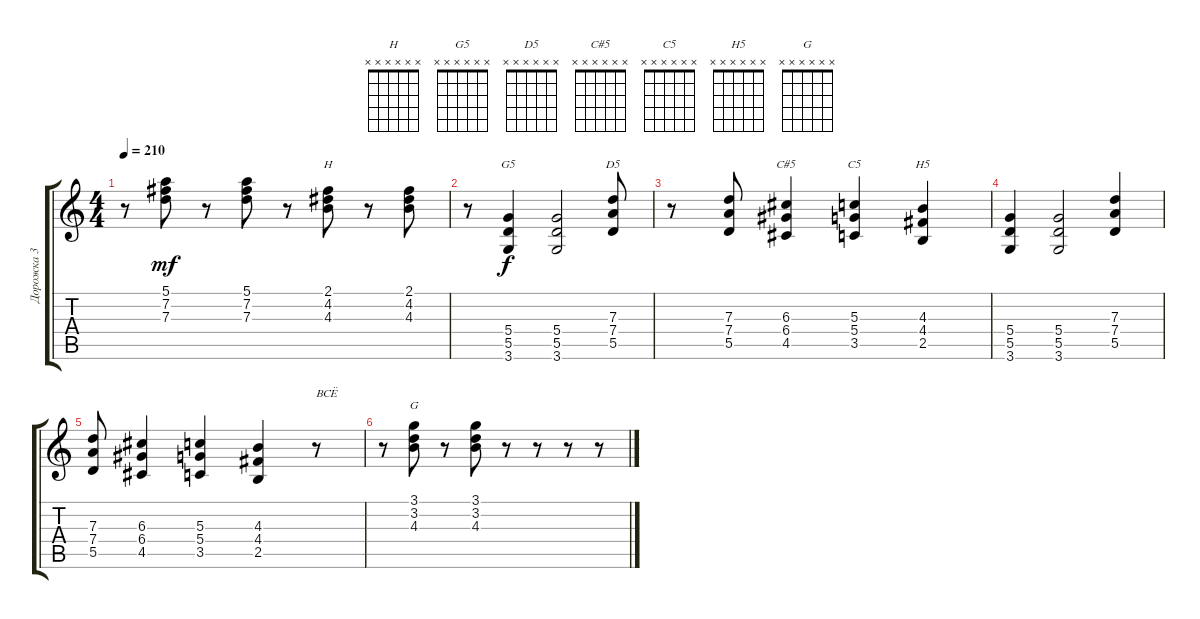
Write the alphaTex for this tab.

\track ("Дорожка 3" "Дорожка 3") {instrument acousticguitarsteel}
\staff {score tabs}
\tuning (E4 B3 G3 D3 A2 E2) {hide}
\chord ("H" x x x x x x)
\chord ("G5" x x x x x x)
\chord ("D5" x x x x x x)
\chord ("C#5" x x x x x x)
\chord ("C5" x x x x x x)
\chord ("H5" x x x x x x)
\chord ("G" x x x x x x)
\ts (4 4)
\tempo 210
\clef g2
\ks c
r.8{dy mf balance 2 instrument electricguitarclean} (5.1 7.2 7.3).8 r.8 (5.1 7.2 7.3).8 r.8 (2.1 4.2 4.3).8{ch "H"} r.8 (2.1 4.2 4.3).8 |
r.8 (5.4 5.5 3.6).4{ch "G5" dy f} (5.4 5.5 3.6).2 (7.3 7.4 5.5).8{ch "D5"} |
r.8 (7.3 7.4 5.5).8 (6.3 6.4 4.5).4{ch "C#5"} (5.3 5.4 3.5).4{ch "C5"} (4.3 4.4 2.5).4{ch "H5"} |
(5.4 5.5 3.6).4 (5.4 5.5 3.6).2 (7.3 7.4 5.5).4 |
(7.3 7.4 5.5).8 (6.3 6.4 4.5).4 (5.3 5.4 3.5).4 (4.3 4.4 2.5).4 r.8{txt "ВСЁ"} |
r.8{balance 2 instrument electricguitarclean} (3.1 3.2 4.3).8{ch "G"} r.8 (3.1 3.2 4.3).8 r.8 r.8 r.8 r.8
